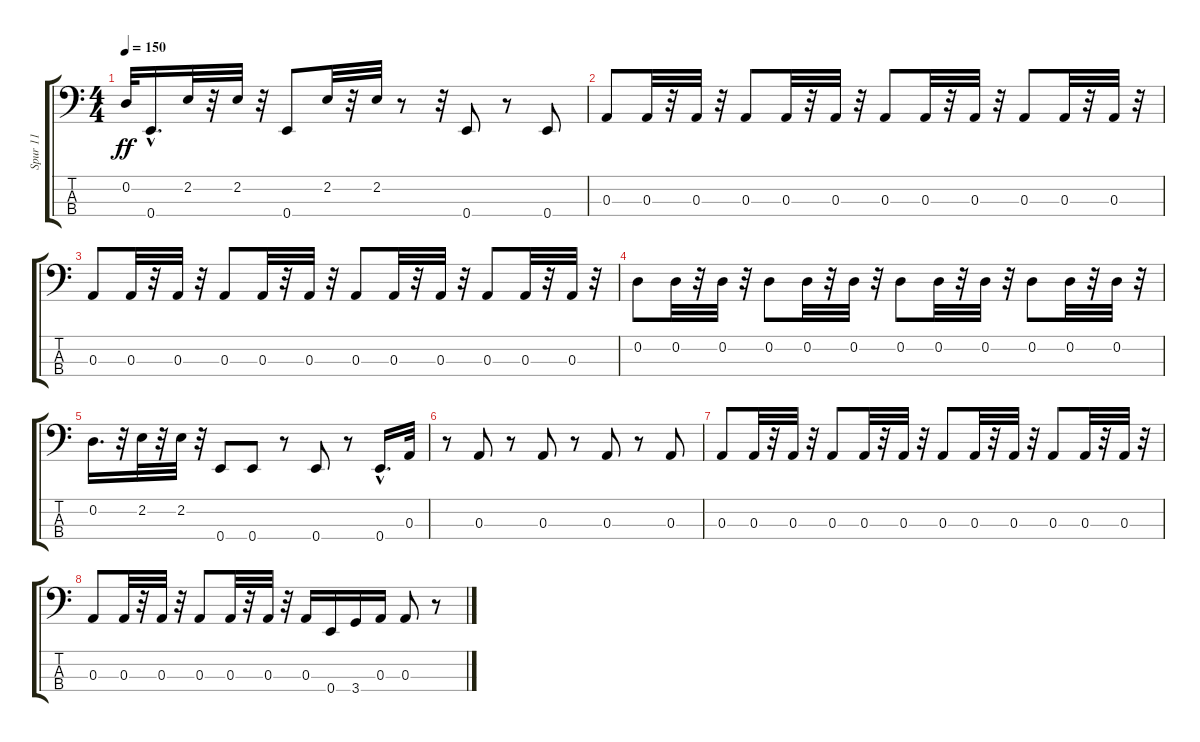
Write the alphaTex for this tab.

\track ("Spur 11" "Spur 11") {instrument synthbass1}
\staff {score tabs}
\tuning (G2 D2 A1 E1) {hide}
\ts (4 4)
\tempo 150
\clef f4
\ks c
0.2.32{dy ff} 0.4{hac}.16{d} 2.2.32 r.32 2.2.32 r.32 0.4.8 2.2.32 r.32 2.2.32 r.8 r.32 0.4.8 r.8 0.4.8 |
0.3.8 0.3.32 r.32 0.3.32 r.32 0.3.8 0.3.32 r.32 0.3.32 r.32 0.3.8 0.3.32 r.32 0.3.32 r.32 0.3.8 0.3.32 r.32 0.3.32 r.32 |
0.3.8 0.3.32 r.32 0.3.32 r.32 0.3.8 0.3.32 r.32 0.3.32 r.32 0.3.8 0.3.32 r.32 0.3.32 r.32 0.3.8 0.3.32 r.32 0.3.32 r.32 |
0.2.8 0.2.32 r.32 0.2.32 r.32 0.2.8 0.2.32 r.32 0.2.32 r.32 0.2.8 0.2.32 r.32 0.2.32 r.32 0.2.8 0.2.32 r.32 0.2.32 r.32 |
0.2.16{d} r.32 2.2.32 r.32 2.2.32 r.32 0.4.8 0.4.8 r.8 0.4.8 r.8 0.4{hac}.16{d} 0.3.32 |
r.8 0.3.8 r.8 0.3.8 r.8 0.3.8 r.8 0.3.8 |
0.3.8 0.3.32 r.32 0.3.32 r.32 0.3.8 0.3.32 r.32 0.3.32 r.32 0.3.8 0.3.32 r.32 0.3.32 r.32 0.3.8 0.3.32 r.32 0.3.32 r.32 |
0.3.8 0.3.32 r.32 0.3.32 r.32 0.3.8 0.3.32 r.32 0.3.32 r.32 0.3.16 0.4.16 3.4.16 0.3.16 0.3.8 r.8
